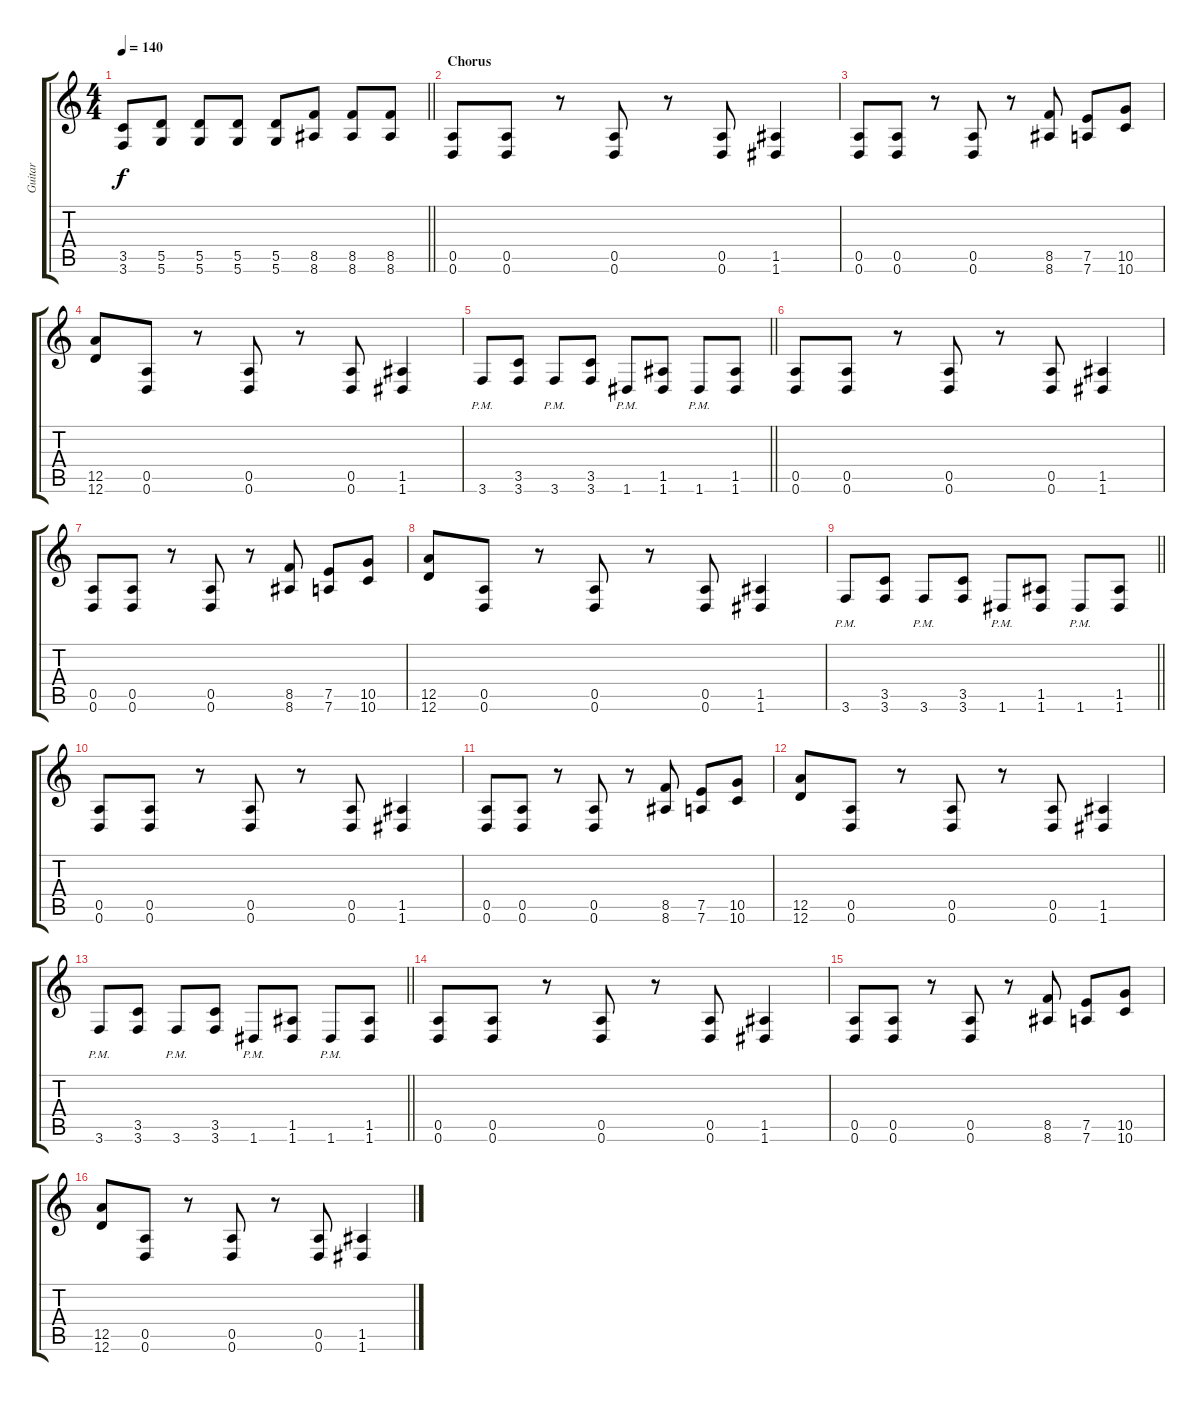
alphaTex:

\track ("Guitar" "Guitar") {instrument distortionguitar}
\staff {score tabs}
\tuning (E4 B3 G3 D3 A2 D2) {hide}
\ts (4 4)
\tempo 140
\clef g2
\barLineRight lightlight
\ks c
(3.5 3.6).8{dy f} (5.5 5.6).8 (5.5 5.6).8 (5.5 5.6).8 (5.5 5.6).8 (8.5 8.6).8 (8.5 8.6).8 (8.5 8.6).8 |
\section ("" "Chorus")
(0.5 0.6).8 (0.5 0.6).8 r.8 (0.5 0.6).8 r.8 (0.5 0.6).8 (1.5 1.6).4 |
(0.5 0.6).8 (0.5 0.6).8 r.8 (0.5 0.6).8 r.8 (8.5 8.6).8 (7.5 7.6).8 (10.5 10.6).8 |
(12.5 12.6).8 (0.5 0.6).8 r.8 (0.5 0.6).8 r.8 (0.5 0.6).8 (1.5 1.6).4 |
\barLineRight lightlight
3.6{pm}.8 (3.5 3.6).8 3.6{pm}.8 (3.5 3.6).8 1.6{pm}.8 (1.5 1.6).8 1.6{pm}.8 (1.5 1.6).8 |
\section ("" "")
(0.5 0.6).8 (0.5 0.6).8 r.8 (0.5 0.6).8 r.8 (0.5 0.6).8 (1.5 1.6).4 |
(0.5 0.6).8 (0.5 0.6).8 r.8 (0.5 0.6).8 r.8 (8.5 8.6).8 (7.5 7.6).8 (10.5 10.6).8 |
(12.5 12.6).8 (0.5 0.6).8 r.8 (0.5 0.6).8 r.8 (0.5 0.6).8 (1.5 1.6).4 |
\barLineRight lightlight
3.6{pm}.8 (3.5 3.6).8 3.6{pm}.8 (3.5 3.6).8 1.6{pm}.8 (1.5 1.6).8 1.6{pm}.8 (1.5 1.6).8 |
\section ("" "")
(0.5 0.6).8 (0.5 0.6).8 r.8 (0.5 0.6).8 r.8 (0.5 0.6).8 (1.5 1.6).4 |
(0.5 0.6).8 (0.5 0.6).8 r.8 (0.5 0.6).8 r.8 (8.5 8.6).8 (7.5 7.6).8 (10.5 10.6).8 |
(12.5 12.6).8 (0.5 0.6).8 r.8 (0.5 0.6).8 r.8 (0.5 0.6).8 (1.5 1.6).4 |
\barLineRight lightlight
3.6{pm}.8 (3.5 3.6).8 3.6{pm}.8 (3.5 3.6).8 1.6{pm}.8 (1.5 1.6).8 1.6{pm}.8 (1.5 1.6).8 |
\section ("" "")
(0.5 0.6).8 (0.5 0.6).8 r.8 (0.5 0.6).8 r.8 (0.5 0.6).8 (1.5 1.6).4 |
(0.5 0.6).8 (0.5 0.6).8 r.8 (0.5 0.6).8 r.8 (8.5 8.6).8 (7.5 7.6).8 (10.5 10.6).8 |
(12.5 12.6).8 (0.5 0.6).8 r.8 (0.5 0.6).8 r.8 (0.5 0.6).8 (1.5 1.6).4
